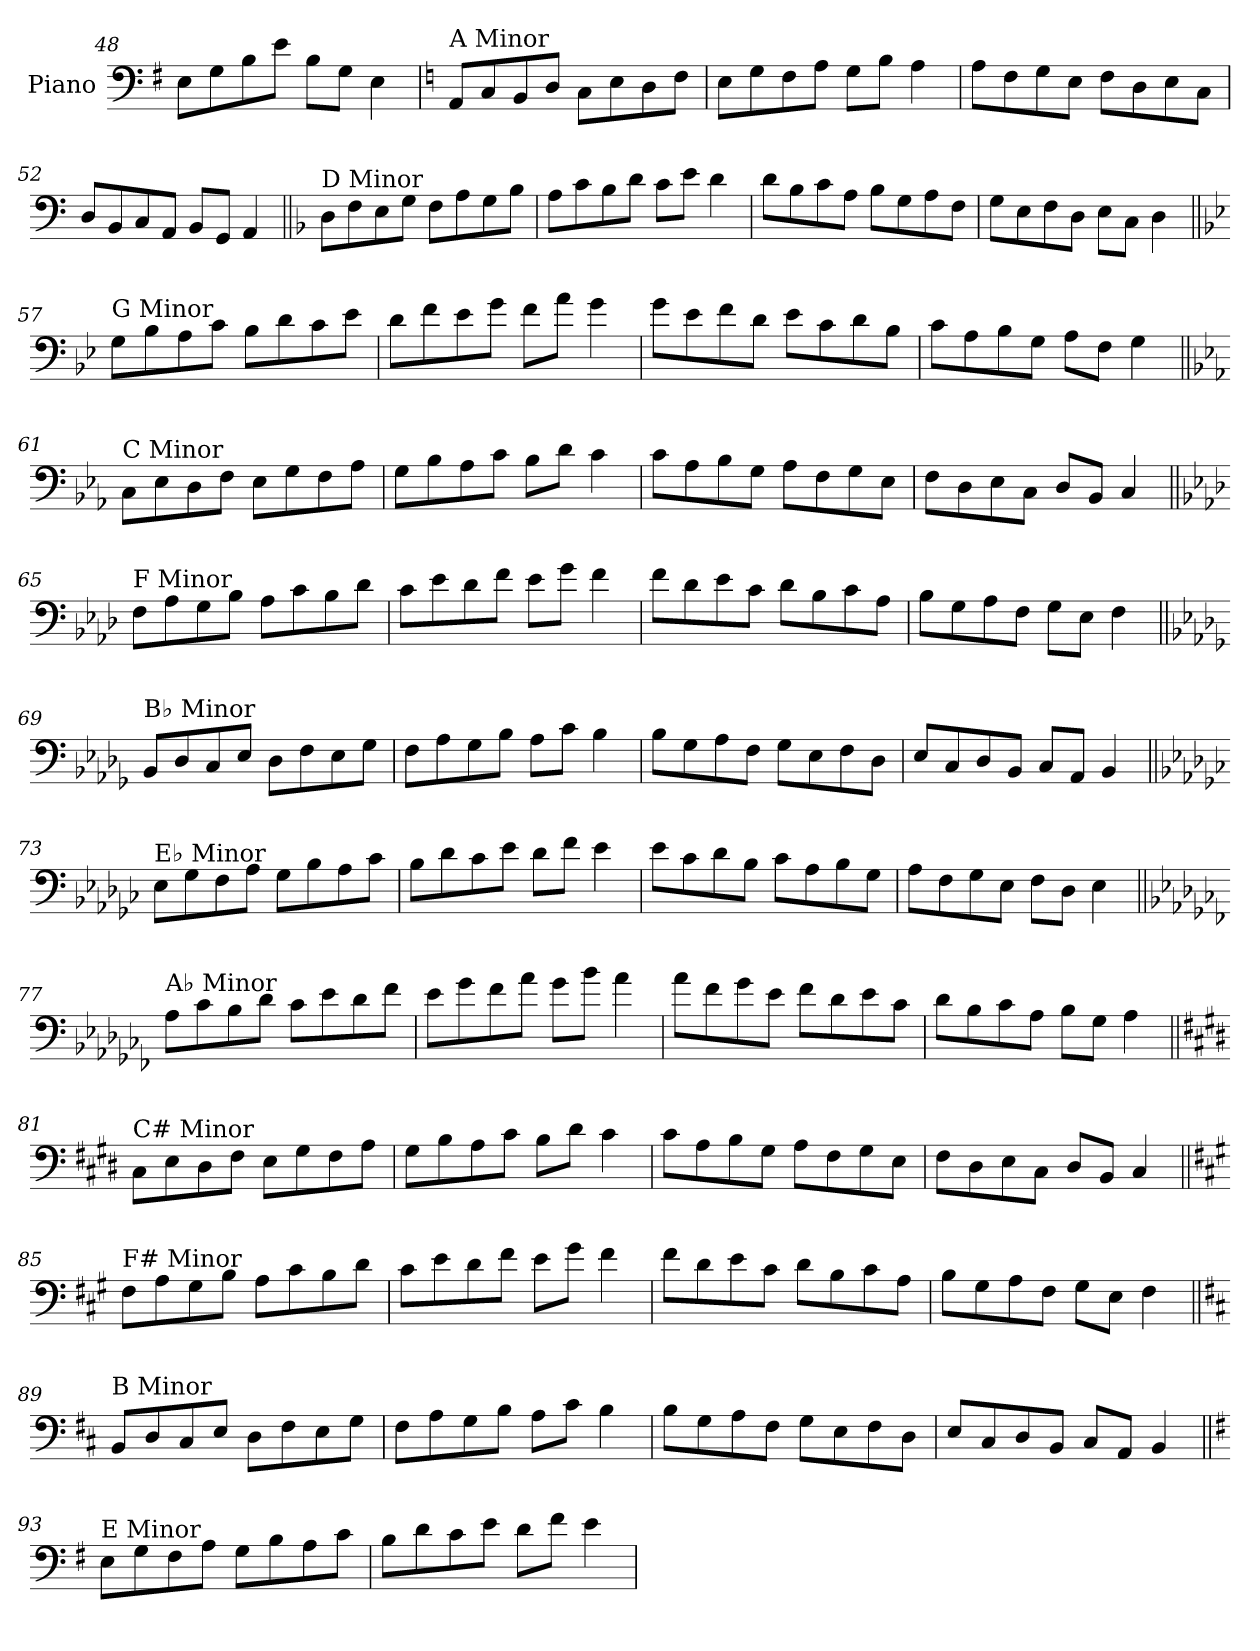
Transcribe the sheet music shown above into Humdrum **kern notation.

**kern
*part1
*staff1
*I"Piano
*I'Pno.
*clefF4
*k[f#]
=48
8E\L
8G\
8B\
8e\J
8B\L
8G\J
4E\
!!LO:PB:g=z
=49
*k[]
!LO:TX:a:t=A Minor
8AA/L
8C/
8BB/
8D/J
8C\L
8E\
8D\
8F\J
=50
8E\L
8G\
8F\
8A\J
8G\L
8B\J
4A\
=51
8A\L
8F\
8G\
8E\J
8F\L
8D\
8E\
8C\J
=52
8D/L
8BB/
8C/
8AA/J
8BB/L
8GG/J
4AA/
!!LO:LB:g=z
=53||
*k[b-]
!LO:TX:a:t=D Minor
8D\L
8F\
8E\
8G\J
8F\L
8A\
8G\
8B-\J
=54
8A\L
8c\
8B-\
8d\J
8c\L
8e\J
4d\
=55
8d\L
8B-\
8c\
8A\J
8B-\L
8G\
8A\
8F\J
=56
8G\L
8E\
8F\
8D\J
8E\L
8C\J
4D\
!!LO:LB:g=z
=57||
*k[b-e-]
!LO:TX:a:t=G Minor
8G\L
8B-\
8A\
8c\J
8B-\L
8d\
8c\
8e-\J
=58
8d\L
8f\
8e-\
8g\J
8f\L
8a\J
4g\
=59
8g\L
8e-\
8f\
8d\J
8e-\L
8c\
8d\
8B-\J
=60
8c\L
8A\
8B-\
8G\J
8A\L
8F\J
4G\
!!LO:LB:g=z
=61||
*k[b-e-a-]
!LO:TX:a:t=C Minor
8C\L
8E-\
8D\
8F\J
8E-\L
8G\
8F\
8A-\J
=62
8G\L
8B-\
8A-\
8c\J
8B-\L
8d\J
4c\
=63
8c\L
8A-\
8B-\
8G\J
8A-\L
8F\
8G\
8E-\J
=64
8F\L
8D\
8E-\
8C\J
8D/L
8BB-/J
4C/
!!LO:LB:g=z
=65||
*k[b-e-a-d-]
!LO:TX:a:t=F Minor
8F\L
8A-\
8G\
8B-\J
8A-\L
8c\
8B-\
8d-\J
=66
8c\L
8e-\
8d-\
8f\J
8e-\L
8g\J
4f\
=67
8f\L
8d-\
8e-\
8c\J
8d-\L
8B-\
8c\
8A-\J
=68
8B-\L
8G\
8A-\
8F\J
8G\L
8E-\J
4F\
!!LO:LB:g=z
=69||
*k[b-e-a-d-g-]
!LO:TX:a:t=B♭ Minor
8BB-/L
8D-/
8C/
8E-/J
8D-\L
8F\
8E-\
8G-\J
=70
8F\L
8A-\
8G-\
8B-\J
8A-\L
8c\J
4B-\
=71
8B-\L
8G-\
8A-\
8F\J
8G-\L
8E-\
8F\
8D-\J
=72
8E-/L
8C/
8D-/
8BB-/J
8C/L
8AA-/J
4BB-/
!!LO:LB:g=z
=73||
*k[b-e-a-d-g-c-]
!LO:TX:a:t=E♭ Minor
8E-\L
8G-\
8F\
8A-\J
8G-\L
8B-\
8A-\
8c-\J
=74
8B-\L
8d-\
8c-\
8e-\J
8d-\L
8f\J
4e-\
=75
8e-\L
8c-\
8d-\
8B-\J
8c-\L
8A-\
8B-\
8G-\J
=76
8A-\L
8F\
8G-\
8E-\J
8F\L
8D-\J
4E-\
!!LO:LB:g=z
=77||
*k[b-e-a-d-g-c-f-]
!LO:TX:a:t=A♭ Minor
8A-\L
8c-\
8B-\
8d-\J
8c-\L
8e-\
8d-\
8f-\J
=78
8e-\L
8g-\
8f-\
8a-\J
8g-\L
8b-\J
4a-\
=79
8a-\L
8f-\
8g-\
8e-\J
8f-\L
8d-\
8e-\
8c-\J
=80
8d-\L
8B-\
8c-\
8A-\J
8B-\L
8G-\J
4A-\
!!LO:LB:g=z
=81||
*k[f#c#g#d#]
!LO:TX:a:t=C# Minor
8C#\L
8E\
8D#\
8F#\J
8E\L
8G#\
8F#\
8A\J
=82
8G#\L
8B\
8A\
8c#\J
8B\L
8d#\J
4c#\
=83
8c#\L
8A\
8B\
8G#\J
8A\L
8F#\
8G#\
8E\J
=84
8F#\L
8D#\
8E\
8C#\J
8D#/L
8BB/J
4C#/
!!LO:LB:g=z
=85||
*k[f#c#g#]
!LO:TX:a:t=F# Minor
8F#\L
8A\
8G#\
8B\J
8A\L
8c#\
8B\
8d\J
=86
8c#\L
8e\
8d\
8f#\J
8e\L
8g#\J
4f#\
=87
8f#\L
8d\
8e\
8c#\J
8d\L
8B\
8c#\
8A\J
=88
8B\L
8G#\
8A\
8F#\J
8G#\L
8E\J
4F#\
!!LO:LB:g=z
=89||
*k[f#c#]
!LO:TX:a:t=B Minor
8BB/L
8D/
8C#/
8E/J
8D\L
8F#\
8E\
8G\J
=90
8F#\L
8A\
8G\
8B\J
8A\L
8c#\J
4B\
=91
8B\L
8G\
8A\
8F#\J
8G\L
8E\
8F#\
8D\J
=92
8E/L
8C#/
8D/
8BB/J
8C#/L
8AA/J
4BB/
!!LO:LB:g=z
=93||
*k[f#]
!LO:TX:a:t=E Minor
8E\L
8G\
8F#\
8A\J
8G\L
8B\
8A\
8c\J
=94
8B\L
8d\
8c\
8e\J
8d\L
8f#\J
4e\
=
*-
